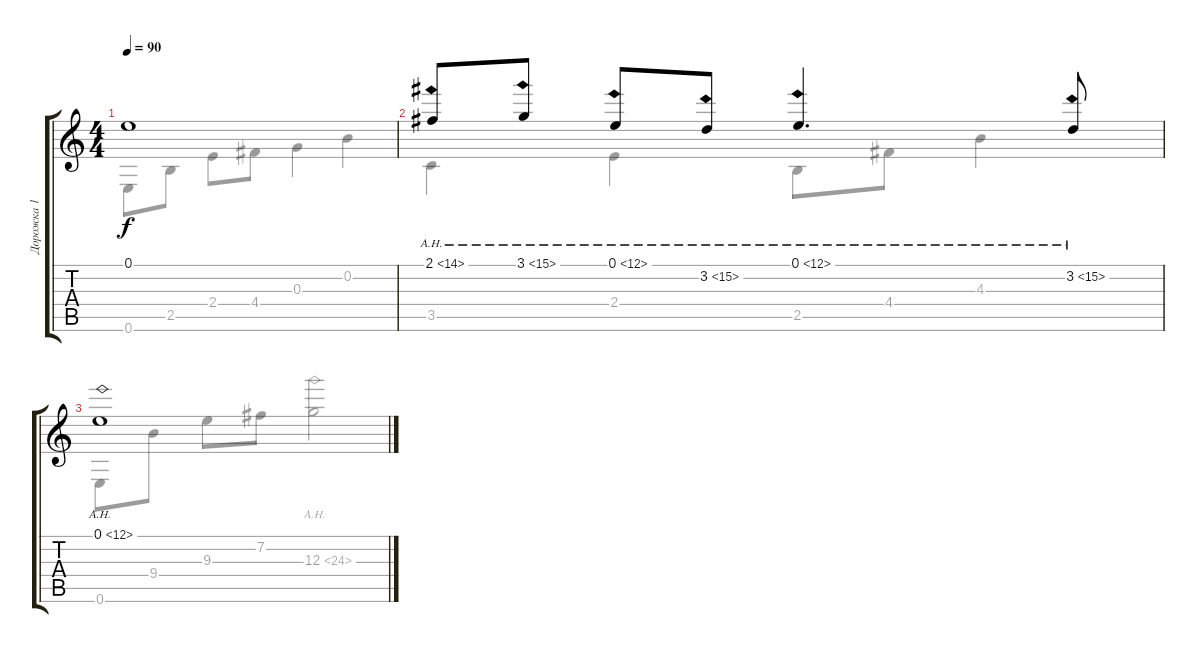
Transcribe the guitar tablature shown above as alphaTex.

\track ("Дорожка 1" "Дорожка 1") {instrument acousticguitarsteel}
\staff {score tabs}
\tuning (E4 B3 G3 D3 A2 E2) {hide}
\voice
\ts (4 4)
\tempo 90
\clef g2
\ks c
0.1.1{dy f} |
2.1{ah 12}.8 3.1{ah 12}.8 0.1{ah 12}.8 3.2{ah 12}.8 0.1{ah 12}.4{d} 3.2{ah 12}.8 |
0.1{ah 12}.1 |
|
\voice
\clef g2
\ottava regular
\simile none
\ks c
0.6.8{dy f} 2.5.8 2.4.8 4.4.8 0.3.4 0.2.4 |
3.5.4 2.4.4 2.5.8 4.4.8 4.3.4 |
0.6.8 9.4.8 9.3.8 7.2.8 12.3{ah 12}.2 |
|
